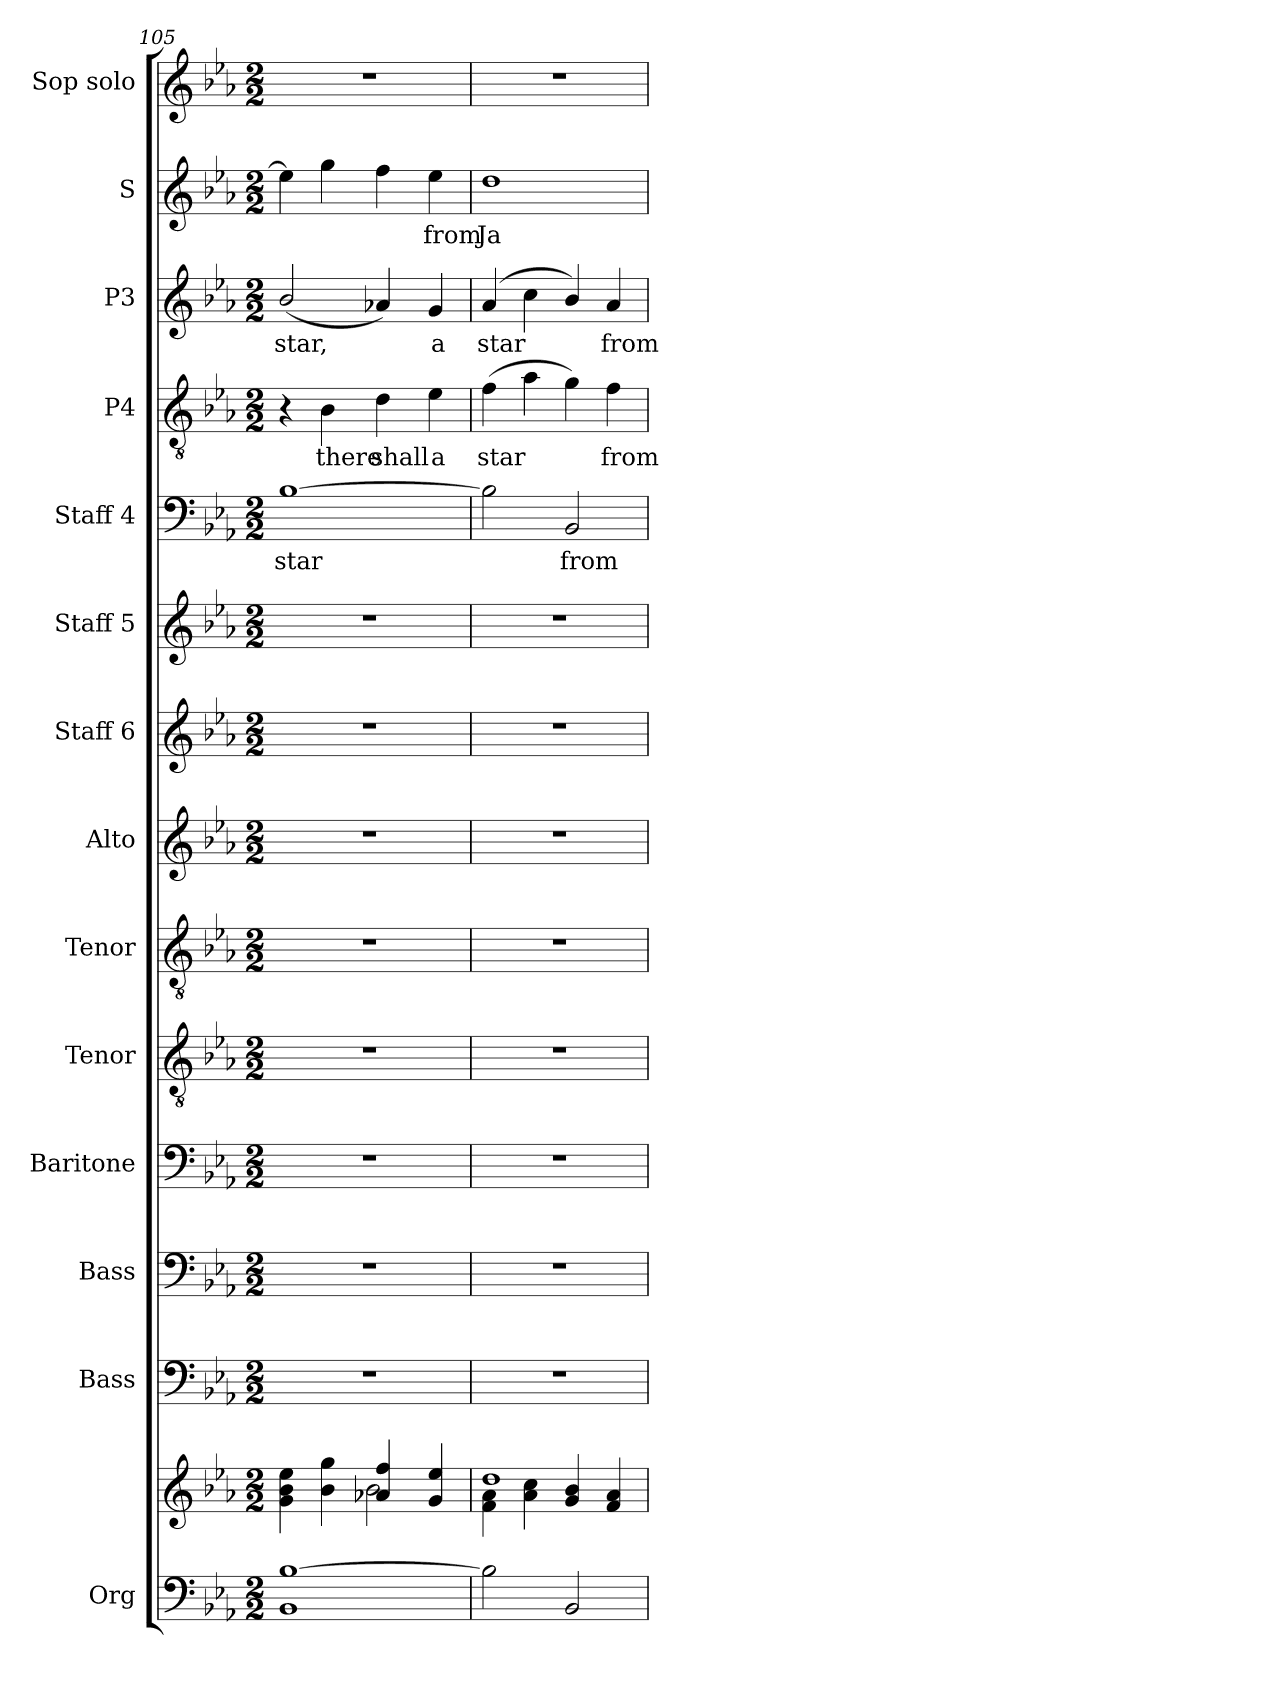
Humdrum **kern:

**kern	**kern	**kern	**kern	**kern	**kern	**kern	**kern	**kern	**kern	**kern	**text	**kern	**text	**kern	**text	**kern	**text	**kern
*part14	*part14	*part13	*part12	*part11	*part10	*part9	*part8	*part7	*part6	*part5	*part5	*part4	*part4	*part3	*part3	*part2	*part2	*part1
*staff15	*staff14	*staff13	*staff12	*staff11	*staff10	*staff9	*staff8	*staff7	*staff6	*staff5	*staff5	*staff4	*staff4	*staff3	*staff3	*staff2	*staff2	*staff1
*I"Org	*	*I"Bass	*I"Bass	*I"Baritone	*I"Tenor	*I"Tenor	*I"Alto	*I"Staff 6	*I"Staff 5	*I"Staff 4	*	*I"P4	*	*I"P3	*	*I"S	*	*I"Sop solo
*I'Org.	*	*I'B.	*I'B.	*I'Bar.	*I'T.	*I'T.	*I'A.	*I'Sta. 6	*I'Sta. 5	*I'Sta. 4	*	*	*	*	*	*	*	*I'S.
!!LO:LB:g=z
*clefF4	*clefG2	*clefF4	*clefF4	*clefF4	*clefGv2	*clefGv2	*clefG2	*clefG2	*clefG2	*clefF4	*	*clefGv2	*	*clefG2	*	*clefG2	*	*clefG2
*	*	*	*	*	*ITrd7c12	*ITrd7c12	*	*	*	*	*	*	*	*	*	*	*	*
*k[b-e-a-]	*k[b-e-a-]	*k[b-e-a-]	*k[b-e-a-]	*k[b-e-a-]	*k[b-e-a-]	*k[b-e-a-]	*k[b-e-a-]	*k[b-e-a-]	*k[b-e-a-]	*k[b-e-a-]	*	*k[b-e-a-]	*	*k[b-e-a-]	*	*k[b-e-a-]	*	*k[b-e-a-]
*E-:	*E-:	*E-:	*E-:	*E-:	*E-:	*E-:	*E-:	*E-:	*E-:	*E-:	*	*E-:	*	*E-:	*	*E-:	*	*E-:
*M2/2	*M2/2	*M2/2	*M2/2	*M2/2	*M2/2	*M2/2	*M2/2	*M2/2	*M2/2	*M2/2	*	*M2/2	*	*M2/2	*	*M2/2	*	*M2/2
=105	=105	=105	=105	=105	=105	=105	=105	=105	=105	=105	=105	=105	=105	=105	=105	=105	=105	=105
*	*^	*	*	*	*	*	*	*	*	*	*	*	*	*	*	*	*	*
!	!	!	!	!	!	!	!	!	!	!	!	!LO:LY:b:color=#000000	!	!	!	!	!	!	!
!	!	!	!	!	!	!	!	!	!	!	!	!	!	!	!	!LO:LY:b:color=#000000	!	!	!
1BB-i [1B-i	4gi\ 4b-i 4ee-i	2ryy	1r	1r	1r	1r	1r	1r	1r	1r	[1B-i	star	4r	.	(2b-i/	star,	4ee-i\]	.	1r
!	!	!	!	!	!	!	!	!	!	!	!	!	!	!LO:LY:b:color=#000000	!	!	!	!	!
.	4b-i\ 4ggi	.	.	.	.	.	.	.	.	.	.	.	4B-i\	there	.	.	4ggi\	.	.
!	!	!	!	!	!	!	!	!	!	!	!	!	!	!LO:LY:b:color=#000000	!	!	!	!	!
.	4a-Xi/ 4ffi	2b-i\	.	.	.	.	.	.	.	.	.	.	4di\	shall	4a-Xi/)	.	4ffi\	.	.
!	!	!	!	!	!	!	!	!	!	!	!	!	!	!LO:LY:b:color=#000000	!	!	!	!	!
!	!	!	!	!	!	!	!	!	!	!	!	!	!	!	!	!LO:LY:b:color=#000000	!	!	!
!	!	!	!	!	!	!	!	!	!	!	!	!	!	!	!	!	!	!LO:LY:b:color=#000000	!
.	4gi/ 4ee-i	.	.	.	.	.	.	.	.	.	.	.	4e-i\	a	4gi/	a	4ee-i\	from	.
=106	=106	=106	=106	=106	=106	=106	=106	=106	=106	=106	=106	=106	=106	=106	=106	=106	=106	=106	=106
!	!	!	!	!	!	!	!	!	!	!	!	!	!	!LO:LY:b:color=#000000	!	!	!	!	!
!	!	!	!	!	!	!	!	!	!	!	!	!	!	!	!	!LO:LY:b:color=#000000	!	!	!
!	!	!	!	!	!	!	!	!	!	!	!	!	!	!	!	!	!	!LO:LY:b:color=#000000	!
2B-i\]	1ddi	4fi\ 4a-i	1r	1r	1r	1r	1r	1r	1r	1r	2B-i\]	.	(4fi\	star	(4a-i/	star	1ddi	Ja-	1r
.	.	4a-i\ 4cci	.	.	.	.	.	.	.	.	.	.	4a-i\	.	4cci\	.	.	.	.
!	!	!	!	!	!	!	!	!	!	!	!	!LO:LY:b:color=#000000	!	!	!	!	!	!	!
2BB-i/	.	4gi/ 4b-i	.	.	.	.	.	.	.	.	2BB-i/	from	4gi\)	.	4b-i/)	.	.	.	.
!	!	!	!	!	!	!	!	!	!	!	!	!	!	!LO:LY:b:color=#000000	!	!	!	!	!
!	!	!	!	!	!	!	!	!	!	!	!	!	!	!	!	!LO:LY:b:color=#000000	!	!	!
.	.	4fi/ 4a-i	.	.	.	.	.	.	.	.	.	.	4fi\	from	4a-i/	from	.	.	.
*	*v	*v	*	*	*	*	*	*	*	*	*	*	*	*	*	*	*	*	*
=	=	=	=	=	=	=	=	=	=	=	=	=	=	=	=	=	=	=
*-	*-	*-	*-	*-	*-	*-	*-	*-	*-	*-	*-	*-	*-	*-	*-	*-	*-	*-
